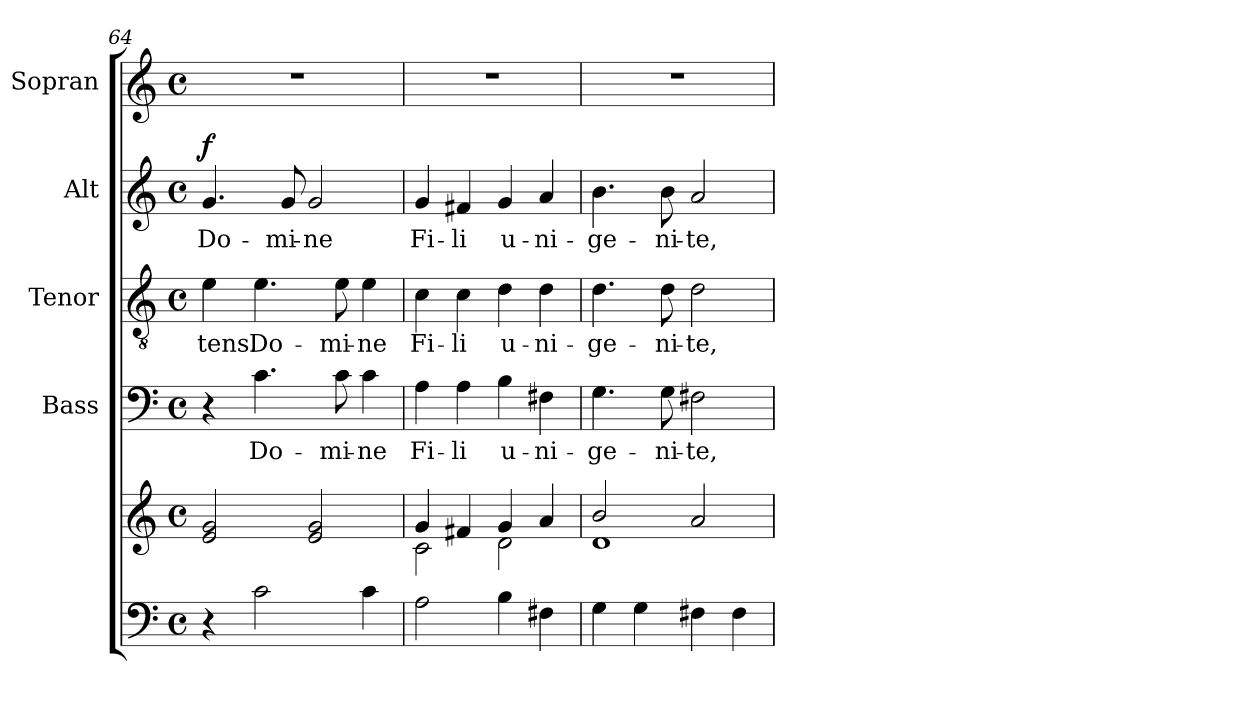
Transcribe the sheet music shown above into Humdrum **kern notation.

**kern	**kern	**kern	**text	**kern	**text	**kern	**text	**dynam	**kern
*part5	*part5	*part4	*part4	*part3	*part3	*part2	*part2	*part2	*part1
*staff6	*staff5	*staff4	*staff4	*staff3	*staff3	*staff2	*staff2	*staff2	*staff1
*	*	*I"Bass	*	*I"Tenor	*	*I"Alt	*	*	*I"Sopran
*	*	*I'B.	*	*I'T.	*	*I'A.	*	*	*I'S.
!!LO:LB:g=z
*clefF4	*clefG2	*clefF4	*	*clefGv2	*	*clefG2	*	*	*clefG2
*k[]	*k[]	*k[]	*	*k[]	*	*k[]	*	*	*k[]
*C:	*C:	*C:	*	*C:	*	*C:	*	*	*C:
*M4/4	*M4/4	*M4/4	*	*M4/4	*	*M4/4	*	*	*M4/4
*met(c)	*met(c)	*met(c)	*	*met(c)	*	*met(c)	*	*	*met(c)
=64	=64	=64	=64	=64	=64	=64	=64	=64	=64
!	!	!	!	!	!LO:LY:b	!	!LO:LY:b	!LO:DY:a	!
4r	2e/ 2g/	4r	.	4e\	-tens.	4.g/	Do-	f	1r
!	!	!	!LO:LY:b	!	!LO:LY:b	!	!	!	!
2c\	.	4.c\	Do-	4.e\	Do-	.	.	.	.
!	!	!	!	!	!	!	!LO:LY:b	!	!
.	.	.	.	.	.	8g/	-mi-	.	.
!	!	!	!	!	!	!	!LO:LY:b	!	!
.	2e/ 2g/	.	.	.	.	2g/	-ne	.	.
!	!	!	!LO:LY:b	!	!LO:LY:b	!	!	!	!
.	.	8c\	-mi-	8e\	-mi-	.	.	.	.
!	!	!	!LO:LY:b	!	!LO:LY:b	!	!	!	!
4c\	.	4c\	-ne	4e\	-ne	.	.	.	.
=65	=65	=65	=65	=65	=65	=65	=65	=65	=65
*	*^	*	*	*	*	*	*	*	*
!	!	!	!	!LO:LY:b	!	!LO:LY:b	!	!LO:LY:b	!	!
2A\	4g/	2c\	4A\	Fi-	4c\	Fi-	4g/	Fi-	.	1r
!	!	!	!	!LO:LY:b	!	!LO:LY:b	!	!LO:LY:b	!	!
.	4f#X/	.	4A\	-li	4c\	-li	4f#X/	-li	.	.
!	!	!	!	!LO:LY:b	!	!LO:LY:b	!	!LO:LY:b	!	!
4B\	4g/	2d\	4B\	u-	4d\	u-	4g/	u-	.	.
!	!	!	!	!LO:LY:b	!	!LO:LY:b	!	!LO:LY:b	!	!
4F#X\	4a/	.	4F#X\	-ni-	4d\	-ni-	4a/	-ni-	.	.
=66	=66	=66	=66	=66	=66	=66	=66	=66	=66	=66
!	!	!	!	!LO:LY:b	!	!LO:LY:b	!	!LO:LY:b	!	!
4G\	2b/	1d	4.G\	-ge-	4.d\	-ge-	4.b\	-ge-	.	1r
4G\	.	.	.	.	.	.	.	.	.	.
!	!	!	!	!LO:LY:b	!	!LO:LY:b	!	!LO:LY:b	!	!
.	.	.	8G\	-ni-	8d\	-ni-	8b\	-ni-	.	.
!	!	!	!	!LO:LY:b	!	!LO:LY:b	!	!LO:LY:b	!	!
4F#X\	2a/	.	2F#X\	-te,	2d\	-te,	2a/	-te,	.	.
4F#\	.	.	.	.	.	.	.	.	.	.
*	*v	*v	*	*	*	*	*	*	*	*
=	=	=	=	=	=	=	=	=	=
*-	*-	*-	*-	*-	*-	*-	*-	*-	*-
